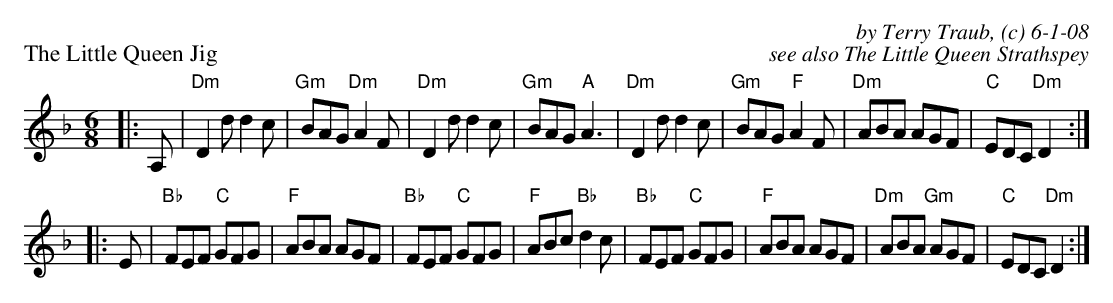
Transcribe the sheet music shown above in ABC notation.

X:1
P: The Little Queen Jig
C: by Terry Traub, (c) 6-1-08
C: see also The Little Queen Strathspey
M: 6/8
K: F
L: 1/8
|: A,|"Dm"D2 d d2 c|"Gm"BAG "Dm"A2 F|"Dm"D2 d d2 c|"Gm"BAG "A"A3|"Dm"D2 d d2 c|"Gm"BAG "F"A2 F|"Dm"ABA AGF |"C"EDC "Dm"D2 :|
|: E|"Bb"FEF "C"GFG|"F"ABA AGF|"Bb"FEF "C"GFG|"F"ABc "Bb"d2 c|"Bb"FEF "C"GFG|"F"ABA AGF|"Dm"ABA "Gm"AGF |"C"EDC "Dm"D2 :|
